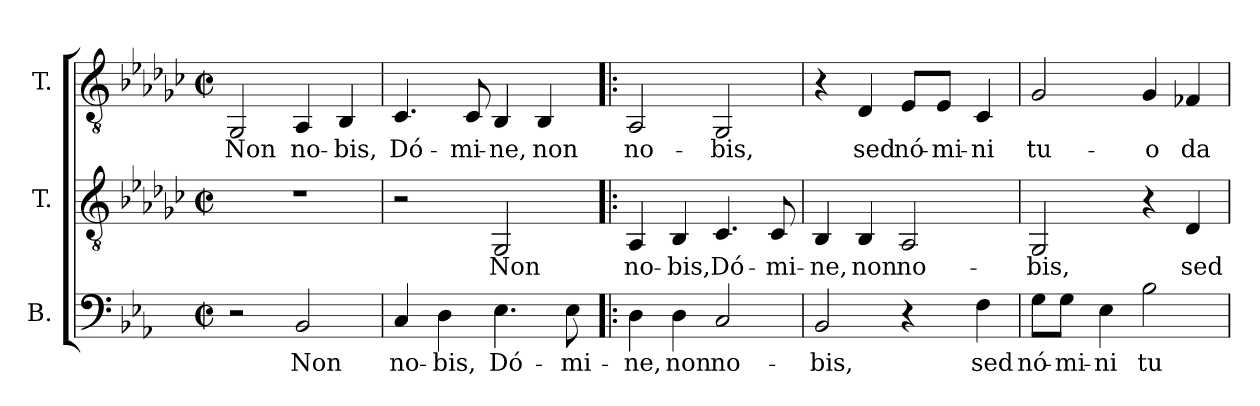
**kern	**text	**kern	**text	**kern	**text
*part3	*part3	*part2	*part2	*part1	*part1
*staff3	*staff3	*staff2	*staff2	*staff1	*staff1
*I"B.	*	*I"T.	*	*I"T.	*
!!LO:PB:g=z
*clefF4	*	*clefGv2	*	*clefGv2	*
*	*	*ITrd2c3	*	*ITrd2c3	*
*k[b-e-a-]	*	*k[b-e-a-]	*	*k[b-e-a-]	*
*E-:	*	*E-:	*	*E-:	*
*M2/2	*	*M2/2	*	*M2/2	*
*met(c|)	*	*met(c|)	*	*met(c|)	*
*MM100	*	*MM100	*	*MM100	*
=1	=1	=1	=1	=1	=1
!	!	!	!	!	!LO:LY:b:color=#000000
2r	.	1r	.	2EE-i/	Non
!	!LO:LY:b:color=#000000	!	!	!	!
!	!	!	!	!	!LO:LY:b:color=#000000
2BB-i/	Non	.	.	4FFi/	no-
!	!	!	!	!	!LO:LY:b:color=#000000
.	.	.	.	4GGi/	-bis,
=2	=2	=2	=2	=2	=2
!	!LO:LY:b:color=#000000	!	!	!	!
!	!	!	!	!	!LO:LY:b:color=#000000
4Ci/	no-	2r	.	4.AA-i/	Dó-
!	!LO:LY:b:color=#000000	!	!	!	!
4Di\	-bis,	.	.	.	.
!	!	!	!	!	!LO:LY:b:color=#000000
.	.	.	.	8AA-i/	-mi-
!	!LO:LY:b:color=#000000	!	!	!	!
!	!	!	!LO:LY:b:color=#000000	!	!
!	!	!	!	!	!LO:LY:b:color=#000000
4.E-i\	Dó-	2EE-i/	Non	4GGi/	-ne,
!	!	!	!	!	!LO:LY:b:color=#000000
.	.	.	.	4GGi/	non
!	!LO:LY:b:color=#000000	!	!	!	!
8E-i\	-mi-	.	.	.	.
=3!|:	=3!|:	=3!|:	=3!|:	=3!|:	=3!|:
!	!LO:LY:b:color=#000000	!	!	!	!
!	!	!	!LO:LY:b:color=#000000	!	!
!	!	!	!	!	!LO:LY:b:color=#000000
4Di\	-ne,	4FFi/	no-	2FFi/	no-
!	!LO:LY:b:color=#000000	!	!	!	!
!	!	!	!LO:LY:b:color=#000000	!	!
4Di\	non	4GGi/	-bis,	.	.
!	!LO:LY:b:color=#000000	!	!	!	!
!	!	!	!LO:LY:b:color=#000000	!	!
!	!	!	!	!	!LO:LY:b:color=#000000
2Ci/	no-	4.AA-i/	Dó-	2EE-i/	-bis,
!	!	!	!LO:LY:b:color=#000000	!	!
.	.	8AA-i/	-mi-	.	.
=4	=4	=4	=4	=4	=4
!	!LO:LY:b:color=#000000	!	!	!	!
!	!	!	!LO:LY:b:color=#000000	!	!
2BB-i/	-bis,	4GGi/	-ne,	4r	.
!	!	!	!LO:LY:b:color=#000000	!	!
!	!	!	!	!	!LO:LY:b:color=#000000
.	.	4GGi/	non	4BB-i/	sed
!	!	!	!LO:LY:b:color=#000000	!	!
!	!	!	!	!	!LO:LY:b:color=#000000
4r	.	2FFi/	no-	8Ci/L	nó-
!	!	!	!	!	!LO:LY:b:color=#000000
.	.	.	.	8Ci/J	-mi-
!	!LO:LY:b:color=#000000	!	!	!	!
!	!	!	!	!	!LO:LY:b:color=#000000
4Fi\	sed	.	.	4AA-i/	-ni
=5	=5	=5	=5	=5	=5
!	!LO:LY:b:color=#000000	!	!	!	!
!	!	!	!LO:LY:b:color=#000000	!	!
!	!	!	!	!	!LO:LY:b:color=#000000
8Gi\L	nó-	2EE-i/	-bis,	2E-i/	tu-
!	!LO:LY:b:color=#000000	!	!	!	!
8Gi\J	-mi-	.	.	.	.
!	!LO:LY:b:color=#000000	!	!	!	!
4E-i\	-ni	.	.	.	.
!	!LO:LY:b:color=#000000	!	!	!	!
!	!	!	!	!	!LO:LY:b:color=#000000
2B-i\	tu-	4r	.	4E-i/	-o
!	!	!	!LO:LY:b:color=#000000	!	!
!	!	!	!	!	!LO:LY:b:color=#000000
.	.	4BB-i/	sed	4D-Xi/	da
=	=	=	=	=	=
*-	*-	*-	*-	*-	*-
